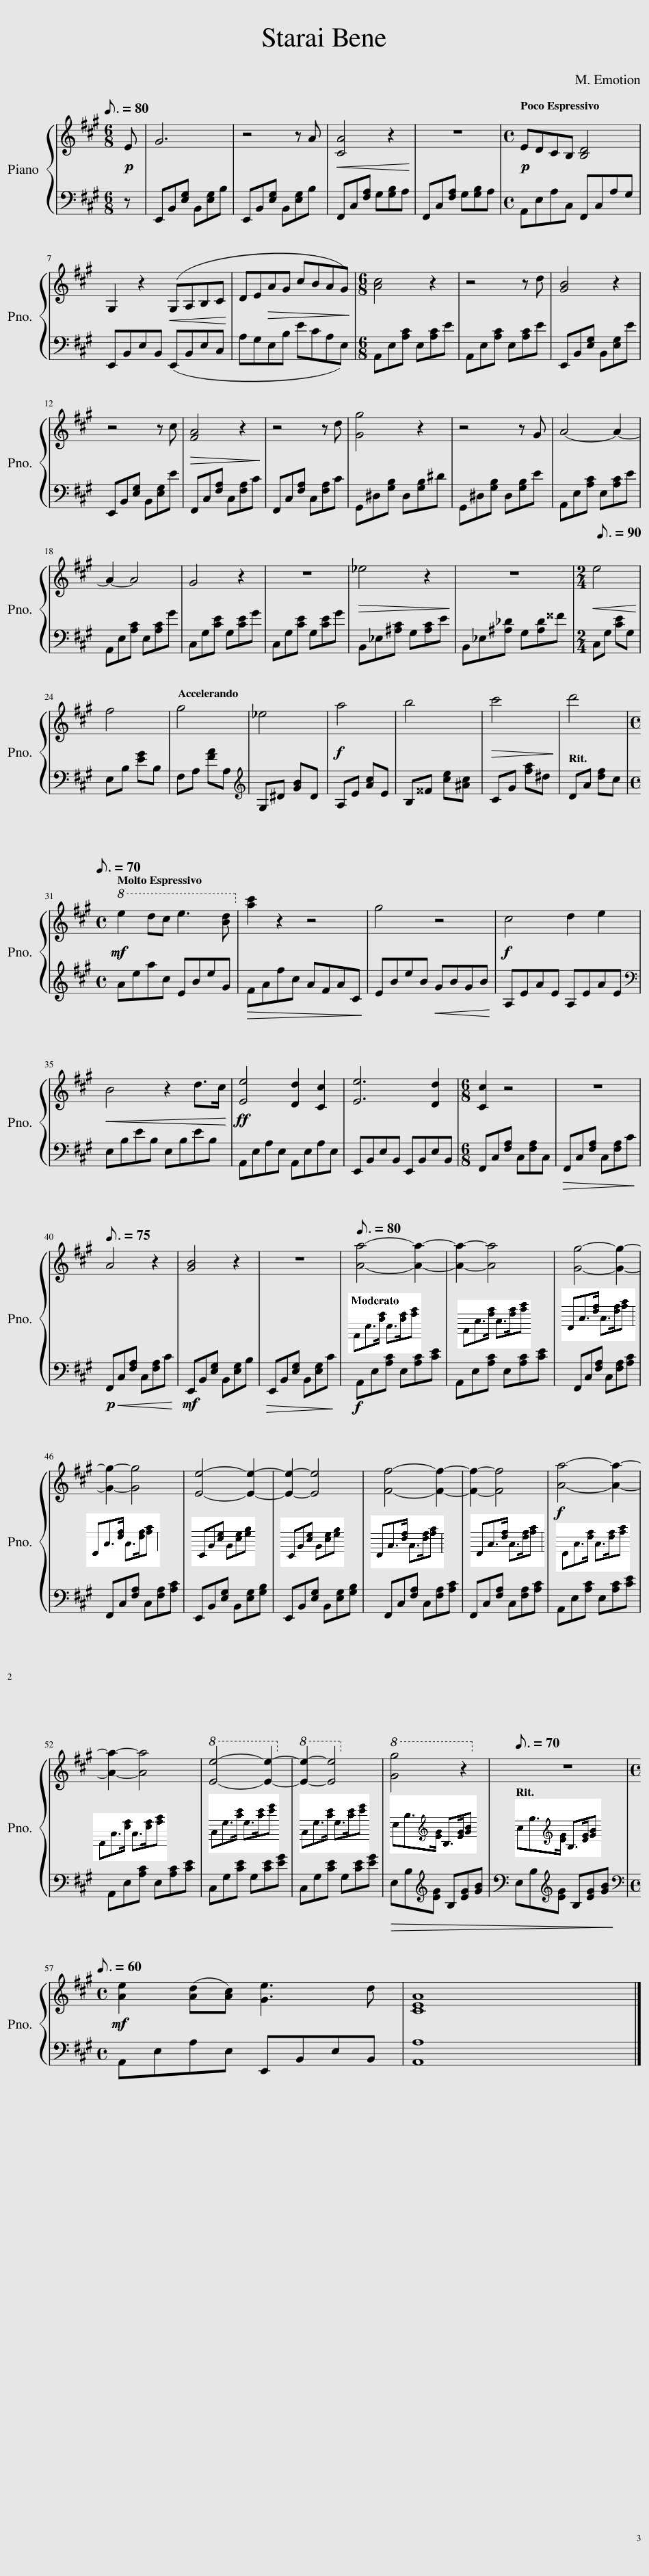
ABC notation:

X:1
%%score { 1 | 2 }
L:1/8
Q:3/16=80
M:6/8
I:linebreak $
K:A
V:1 treble
V:2 bass
V:1
!p! E | G6 | z4 z A |!<(! [CA]4 z2!<)! | z6 | %5
[M:4/4]!p! EDCB, [B,D]4 |$ G,2 z2!<(! (G,A,B,C!<)! | DE!>(!AG cBA)G!>)! |[M:6/8] [Ac]4 z2 | z4 z d | %10
 [GB]4 z2 |$ z4 z c |!>(! [FA]4 z2!>)! | z4 z d | [Gg]4 z2 | %15
 z4 z G | A4- A2- |$ A2- A4 | G4 z2 | z6 | %20
!>(! _e4 z2!>)! | z6 |[M:2/4]!<(! e4!<)! |$ f4 | g4 | %25
 _e4 |!f! a4 | b4 |!>(! c'4!>)! | d'4 |$ %30
[M:4/4]!mf!!8va(! e'2 d'c' e'3 [bd']!8va)! | [ac']2 z2 z4 | g4 z4 |!f! c4 d2 e2 |$!<(! B4 z2 d>c!<)! | %35
!ff! [Ee]4 [Dd]2 [Cc]2 | [Ee]6 [Dd]2 |[M:6/8] [Cc]2 z4 | z6 |$ A4 z2 | %40
 [GB]4 z2 | z6 | [Aa]4- [Aa]2- | [Aa]2- [Aa]4 | [Gg]4- [Gg]2- |$ %45
 [Gg]2- [Gg]4 | [Ee]4- [Ee]2- | [Ee]2- [Ee]4 | [Ff]4- [Ff]2- | [Ff]2- [Ff]4 | %50
!f! [Aa]4- [Aa]2- |$ [Aa]2- [Aa]4 |!8va(! [ee']4- [ee']2-!8va)! |!8va(! [ee']2- [ee']4!8va)! |!8va(! [gg']4 z2!8va)! | %55
 z6 |$[M:4/4]!mf! [Ae]2 ([Ad][Ac]) [Ge]3 d | [CEA]8 |] %58
V:2
 z | E,,B,,[E,G,] B,,[E,G,]B, | E,,B,,[E,G,] B,,[E,G,]B, | F,,C,[F,A,] G,[G,B,]A, | F,,C,[F,A,] G,[G,B,]A, | %5
[M:4/4] A,,E,A,C, F,,C,A,G, |$ E,,B,,E,B,, (E,,B,,E,C, | A,G,E,B, ECA,E,) |[M:6/8] A,,E,[A,C] E,[A,C]E | A,,E,[A,C] E,[A,C]E | %10
 E,,B,,[E,G,] B,,[E,G,]E |$ E,,B,,[E,G,] B,,[E,G,]E | F,,C,[F,A,] C,[F,A,]C | F,,C,[F,A,] C,[F,A,]C | G,,^D,[G,B,] D,[G,B,]^D | %15
 G,,^D,[G,B,] D,[G,B,]E | A,,E,[A,C] E,[A,C]E |$ A,,E,[A,C] E,[A,C]G | C,G,[CE] G,[CE]G | C,G,[CE] G,[CE]G | %20
 B,,_E,[^A,C] G,[A,C]E | B,,_E,[^A,_D] G,[A,D]^^F |[M:2/4] C,G, [CE]G, |$ E,B, [EG]B, | F,A, [FA]A, | %25
[K:treble] G,^D [GB]D | A,E [Ac]E | B,^^F [ce][^Ac] | CG [fa]^d | DA [df]c |$ %30
[M:4/4] Aeac EBeG |!>(! FAfc AFAC!>)! | EBeB!<(! GBGB!<)! | A,EAE A,EAE |$[K:bass] E,B,EB, E,B,EB, | %35
 A,,E,A,E, A,,E,A,E, | E,,B,,E,B,, E,,B,,E,B,, |[M:6/8] F,,C,[F,A,] C,[F,A,]C, |!>(! F,,C,[F,A,] C,[F,A,]C!>)! |$!p! F,,!<(!C,[F,A,] C,[F,A,]C!<)! | %40
!mf! E,,B,,[E,G,] B,,[E,G,]B, |!>(! E,,B,,[E,G,] B,,[E,G,]C!>)! |!f! A,,E,[A,C] E,[A,C][CE] | A,,E,[A,C] E,[A,C][CE] | F,,C,[F,A,] C,[F,A,][A,C] |$ %45
 F,,C,[F,A,] C,[F,A,][A,C] | E,,B,,[E,G,] B,,[E,G,][G,B,] | E,,B,,[E,G,] B,,[E,G,][G,B,] | F,,C,[F,A,] C,[F,A,][A,C] | F,,C,[F,A,] C,[F,A,][A,C] | %50
 A,,E,[A,C] E,[A,C][CE] |$ A,,E,[A,C] E,[A,C][CE] | C,G,[CE] G,[CE][EG] | C,G,[CE] G,[CE][EG] | E,B,[K:treble][EG]!>(! B,[EG][GB]!>)! | %55
 E,B,[K:treble][EG] B,[EG][GB] |$[M:4/4][K:bass] A,,E,A,E, E,,B,,E,B,, | [A,,A,]8 |] %58
